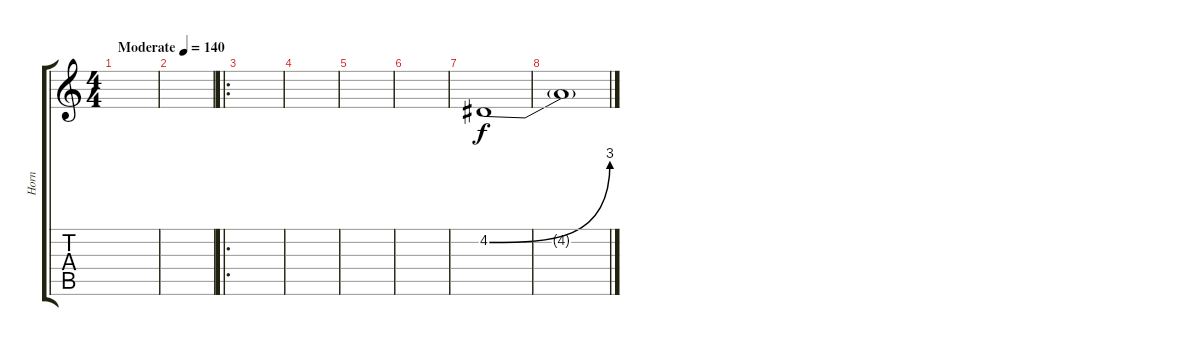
\track ("Horn" "Horn") {instrument trumpet}
\staff {score tabs}
\tuning (E4 B3 G3 D3 A2 E2) {hide}
\ts (4 4)
\tempo (140 "Moderate")
\clef g2
\ks c
|
|
\ro
|
|
|
|
4.2{be (bend 0 0 60 12)}.1 |
4.2{t}.1{volume 0}
